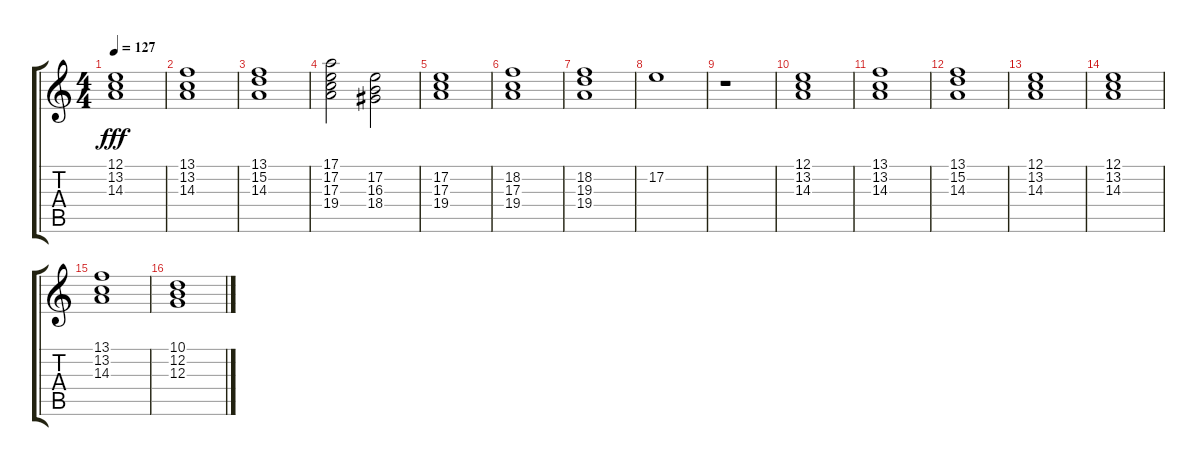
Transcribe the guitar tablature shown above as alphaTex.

\track "" {instrument tremolostrings}
\staff {score tabs}
\tuning (E4 B3 G3 D3 A2 E2) {hide}
\ts (4 4)
\tempo 127
\clef g2
\ks c
(12.1 13.2 14.3).1{dy fff instrument lead2sawtooth} |
(13.1 13.2 14.3).1 |
(13.1 15.2 14.3).1 |
(17.1 17.2 17.3 19.4).2 (17.2 16.3 18.4).2 |
(17.2 17.3 19.4).1 |
(18.2 17.3 19.4).1 |
(18.2 19.3 19.4).1 |
17.2.1 |
r.1 |
(12.1 13.2 14.3).1{instrument drawbarorgan} |
(13.1 13.2 14.3).1 |
(13.1 15.2 14.3).1 |
(12.1 13.2 14.3).1 |
(12.1 13.2 14.3).1 |
(13.1 13.2 14.3).1 |
(10.1 12.2 12.3).1
